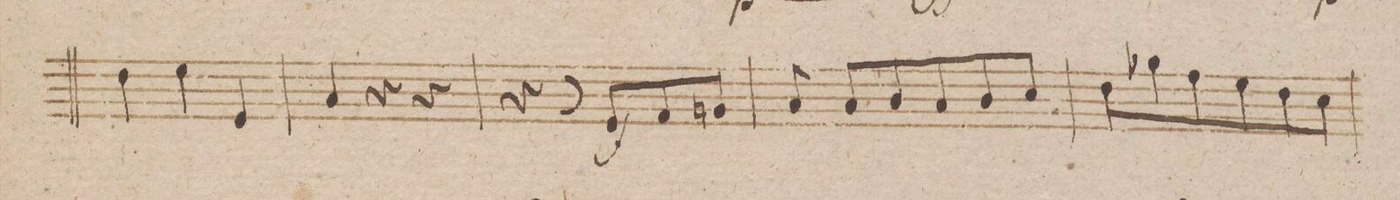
**kern	**dynam
*I"Fagotto 1mo	*
*clefF4	*
*k[b-]	*
*met(c|)	*
*M3/4	*
4F\	.
4G\	.
4GG/	.
=190	=190
4C/	.
4r	.
4r	.
=191	=191
4r	.
8GG/L	f
8AA/	.
8BBn/J	.
8r	.
=192	=192
8C/	.
8C/L	.
8D/	.
8C/	.
8D/	.
8E/J	.
=193	=193
8F\L	.
8B-X\	.
8A\	.
8G\	.
8F\	.
8E\J	.
=194	=194
*-	*-
